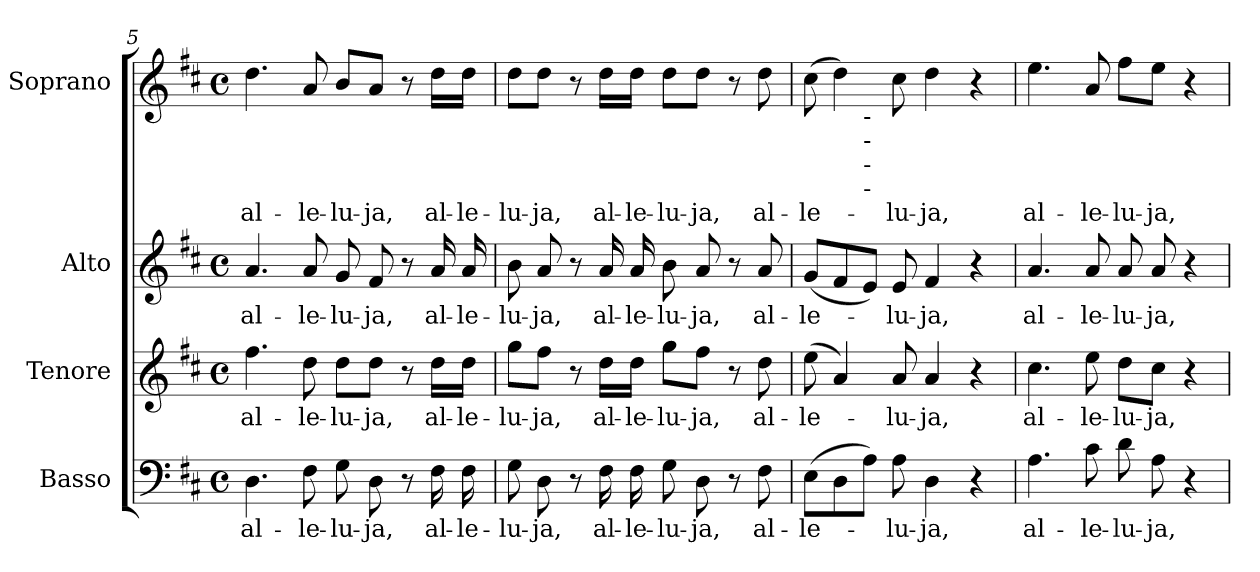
**kern	**text	**kern	**text	**kern	**text	**kern	**text
*part4	*part4	*part3	*part3	*part2	*part2	*part1	*part1
*staff4	*staff4	*staff3	*staff3	*staff2	*staff2	*staff1	*staff1
*I"Basso	*	*I"Tenore	*	*I"Alto	*	*I"Soprano	*
*I'B.	*	*I'T.	*	*I'A.	*	*I'S.	*
*clefF4	*	*clefG2	*	*clefG2	*	*clefG2	*
*	*	*ITrd7c12	*	*	*	*	*
*k[f#c#]	*	*k[f#c#]	*	*k[f#c#]	*	*k[f#c#]	*
*D:	*	*D:	*	*D:	*	*D:	*
*M4/4	*	*M4/4	*	*M4/4	*	*M4/4	*
*met(c)	*	*met(c)	*	*met(c)	*	*met(c)	*
=5	=5	=5	=5	=5	=5	=5	=5
!	!LO:LY:b:color=#000000	!	!	!	!	!	!
!	!	!	!LO:LY:b:color=#000000	!	!	!	!
!	!	!	!	!	!LO:LY:b:color=#000000	!	!
!	!	!	!	!	!	!	!LO:LY:b:color=#000000
4.Di\	al-	4.f#i\	al-	4.ai/	al-	4.ddi\	al-
!	!LO:LY:b:color=#000000	!	!	!	!	!	!
!	!	!	!LO:LY:b:color=#000000	!	!	!	!
!	!	!	!	!	!LO:LY:b:color=#000000	!	!
!	!	!	!	!	!	!	!LO:LY:b:color=#000000
8F#i\	-le-	8di\	-le-	8ai/	-le-	8ai/	-le-
!	!LO:LY:b:color=#000000	!	!	!	!	!	!
!	!	!	!LO:LY:b:color=#000000	!	!	!	!
!	!	!	!	!	!LO:LY:b:color=#000000	!	!
!	!	!	!	!	!	!	!LO:LY:b:color=#000000
8Gi\	-lu-	8di\L	-lu-	8gi/	-lu-	8bi/L	-lu-
!	!LO:LY:b:color=#000000	!	!	!	!	!	!
!	!	!	!LO:LY:b:color=#000000	!	!	!	!
!	!	!	!	!	!LO:LY:b:color=#000000	!	!
!	!	!	!	!	!	!	!LO:LY:b:color=#000000
8Di\	-ja,	8di\J	-ja,	8f#i/	-ja,	8ai/J	-ja,
8r	.	8r	.	8r	.	8r	.
!	!LO:LY:b:color=#000000	!	!	!	!	!	!
!	!	!	!LO:LY:b:color=#000000	!	!	!	!
!	!	!	!	!	!LO:LY:b:color=#000000	!	!
!	!	!	!	!	!	!	!LO:LY:b:color=#000000
16F#i\	al-	16di\LL	al-	16ai/	al-	16ddi\LL	al-
!	!LO:LY:b:color=#000000	!	!	!	!	!	!
!	!	!	!LO:LY:b:color=#000000	!	!	!	!
!	!	!	!	!	!LO:LY:b:color=#000000	!	!
!	!	!	!	!	!	!	!LO:LY:b:color=#000000
16F#i\	-le-	16di\JJ	-le-	16ai/	-le-	16ddi\JJ	-le-
=6	=6	=6	=6	=6	=6	=6	=6
!	!LO:LY:b:color=#000000	!	!	!	!	!	!
!	!	!	!LO:LY:b:color=#000000	!	!	!	!
!	!	!	!	!	!LO:LY:b:color=#000000	!	!
!	!	!	!	!	!	!	!LO:LY:b:color=#000000
8Gi\	-lu-	8gi\L	-lu-	8bi\	-lu-	8ddi\L	-lu-
!	!LO:LY:b:color=#000000	!	!	!	!	!	!
!	!	!	!LO:LY:b:color=#000000	!	!	!	!
!	!	!	!	!	!LO:LY:b:color=#000000	!	!
!	!	!	!	!	!	!	!LO:LY:b:color=#000000
8Di\	-ja,	8f#i\J	-ja,	8ai/	-ja,	8ddi\J	-ja,
8r	.	8r	.	8r	.	8r	.
!	!LO:LY:b:color=#000000	!	!	!	!	!	!
!	!	!	!LO:LY:b:color=#000000	!	!	!	!
!	!	!	!	!	!LO:LY:b:color=#000000	!	!
!	!	!	!	!	!	!	!LO:LY:b:color=#000000
16F#i\	al-	16di\LL	al-	16ai/	al-	16ddi\LL	al-
!	!LO:LY:b:color=#000000	!	!	!	!	!	!
!	!	!	!LO:LY:b:color=#000000	!	!	!	!
!	!	!	!	!	!LO:LY:b:color=#000000	!	!
!	!	!	!	!	!	!	!LO:LY:b:color=#000000
16F#i\	-le-	16di\JJ	-le-	16ai/	-le-	16ddi\JJ	-le-
!	!LO:LY:b:color=#000000	!	!	!	!	!	!
!	!	!	!LO:LY:b:color=#000000	!	!	!	!
!	!	!	!	!	!LO:LY:b:color=#000000	!	!
!	!	!	!	!	!	!	!LO:LY:b:color=#000000
8Gi\	-lu-	8gi\L	-lu-	8bi\	-lu-	8ddi\L	-lu-
!	!LO:LY:b:color=#000000	!	!	!	!	!	!
!	!	!	!LO:LY:b:color=#000000	!	!	!	!
!	!	!	!	!	!LO:LY:b:color=#000000	!	!
!	!	!	!	!	!	!	!LO:LY:b:color=#000000
8Di\	-ja,	8f#i\J	-ja,	8ai/	-ja,	8ddi\J	-ja,
8r	.	8r	.	8r	.	8r	.
!	!LO:LY:b:color=#000000	!	!	!	!	!	!
!	!	!	!LO:LY:b:color=#000000	!	!	!	!
!	!	!	!	!	!LO:LY:b:color=#000000	!	!
!	!	!	!	!	!	!	!LO:LY:b:color=#000000
8F#i\	al-	8di\	al-	8ai/	al-	8ddi\	al-
!!LO:LB:g=z
=7	=7	=7	=7	=7	=7	=7	=7
!	!LO:LY:b:color=#000000	!	!	!	!	!	!
!	!	!	!LO:LY:b:color=#000000	!	!	!	!
!	!	!	!	!	!LO:LY:b:color=#000000	!	!
!	!	!	!	!	!	!LO:TX:b:t=-	!
!	!	!	!	!	!	!LO:TX:b:t=-	!
!	!	!	!	!	!	!LO:TX:b:t=-	!
!	!	!	!	!	!	!LO:TX:b:t=-	!
!	!	!	!	!	!	!	!LO:LY:b:color=#000000
*	*	*	*	*	*	*^	*
(8Ei\L	-le-	(8ei\	-le-	(8gi/L	-le-	(8cc#i\	4ryy	-le-
8Di\	.	4Ai/)	.	8f#i/	.	4ddi\)	.	.
!	!	!	!	!	!	!	!LO:TX:b:t=-	!
!	!	!	!	!	!	!	!LO:TX:b:t=-	!
!	!	!	!	!	!	!	!LO:TX:b:t=-	!
!	!	!	!	!	!	!	!LO:TX:b:t=-	!
8Ai\J)	.	.	.	8ei/J)	.	.	2.ryy	.
!	!LO:LY:b:color=#000000	!	!	!	!	!	!	!
!	!	!	!LO:LY:b:color=#000000	!	!	!	!	!
!	!	!	!	!	!LO:LY:b:color=#000000	!	!	!
!	!	!	!	!	!	!	!	!LO:LY:b:color=#000000
8Ai\	-lu-	8Ai/	-lu-	8ei/	-lu-	8cc#i\	.	-lu-
!	!LO:LY:b:color=#000000	!	!	!	!	!	!	!
!	!	!	!LO:LY:b:color=#000000	!	!	!	!	!
!	!	!	!	!	!LO:LY:b:color=#000000	!	!	!
!	!	!	!	!	!	!	!	!LO:LY:b:color=#000000
4Di\	-ja,	4Ai/	-ja,	4f#i/	-ja,	4ddi\	.	-ja,
4r	.	4r	.	4r	.	4r	.	.
*	*	*	*	*	*	*v	*v	*
=8	=8	=8	=8	=8	=8	=8	=8
*	*	*	*	*	*	*^	*
!	!LO:LY:b:color=#000000	!	!	!	!	!	!	!
*	*	*	*	*	*	*v	*v	*
*	*	*	*	*	*	*^	*
!	!	!	!LO:LY:b:color=#000000	!	!	!	!	!
*	*	*	*	*	*	*v	*v	*
*	*	*	*	*	*	*^	*
!	!	!	!	!	!LO:LY:b:color=#000000	!	!	!
*	*	*	*	*	*	*v	*v	*
*	*	*	*	*	*	*^	*
!	!	!	!	!	!	!	!	!LO:LY:b:color=#000000
*	*	*	*	*	*	*v	*v	*
4.Ai\	al-	4.c#i\	al-	4.ai/	al-	4.eei\	al-
!	!LO:LY:b:color=#000000	!	!	!	!	!	!
!	!	!	!LO:LY:b:color=#000000	!	!	!	!
!	!	!	!	!	!LO:LY:b:color=#000000	!	!
!	!	!	!	!	!	!	!LO:LY:b:color=#000000
8c#i\	-le-	8ei\	-le-	8ai/	-le-	8ai/	-le-
!	!LO:LY:b:color=#000000	!	!	!	!	!	!
!	!	!	!LO:LY:b:color=#000000	!	!	!	!
!	!	!	!	!	!LO:LY:b:color=#000000	!	!
!	!	!	!	!	!	!	!LO:LY:b:color=#000000
8di\	-lu-	8di\L	-lu-	8ai/	-lu-	8ff#i\L	-lu-
!	!LO:LY:b:color=#000000	!	!	!	!	!	!
!	!	!	!LO:LY:b:color=#000000	!	!	!	!
!	!	!	!	!	!LO:LY:b:color=#000000	!	!
!	!	!	!	!	!	!	!LO:LY:b:color=#000000
8Ai\	-ja,	8c#i\J	-ja,	8ai/	-ja,	8eei\J	-ja,
4r	.	4r	.	4r	.	4r	.
=	=	=	=	=	=	=	=
*-	*-	*-	*-	*-	*-	*-	*-
